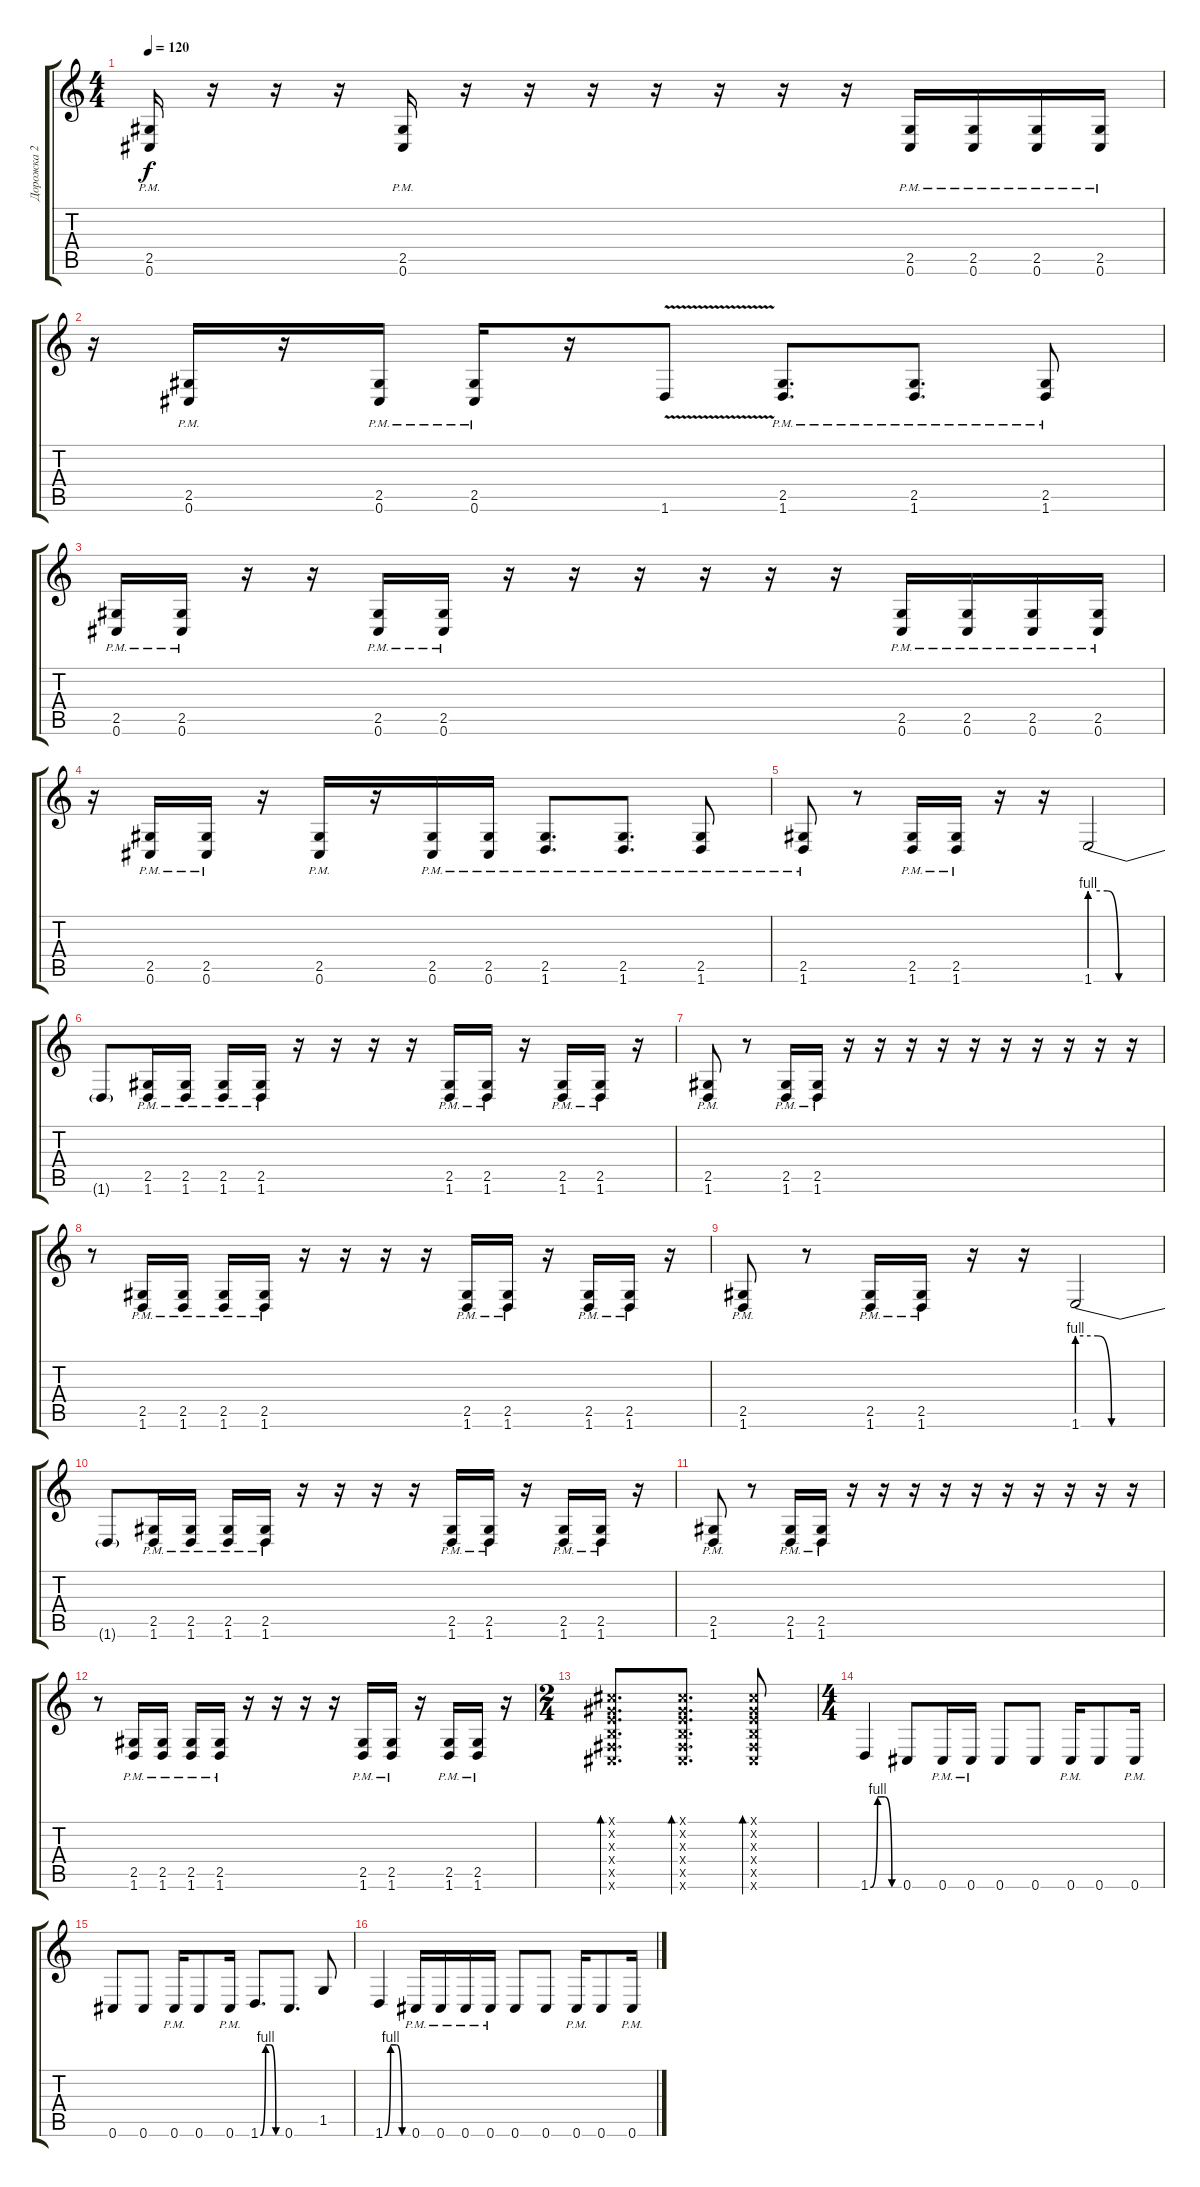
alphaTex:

\track ("Дорожка 2" "Дорожка 2") {instrument distortionguitar}
\staff {score tabs}
\tuning (Db4 Ab3 E3 B2 Gb2 Db2) {hide}
\ts (4 4)
\tempo 120
\clef g2
\ks c
(2.5{pm} 0.6{pm}).16{dy f} r.16 r.16 r.16 (2.5{pm} 0.6{pm}).16 r.16 r.16 r.16 r.16 r.16 r.16 r.16 (2.5{pm} 0.6{pm}).16 (2.5{pm} 0.6{pm}).16 (2.5{pm} 0.6{pm}).16 (2.5{pm} 0.6{pm}).16 |
r.16 (2.5{pm} 0.6{pm}).16 r.16 (2.5{pm} 0.6{pm}).16 (2.5{pm} 0.6{pm}).16 r.16 1.6{v}.8 (2.5{pm} 1.6{pm}).8{d} (2.5{pm} 1.6{pm}).8{d} (2.5{pm} 1.6{pm}).8 |
(2.5{pm} 0.6{pm}).16 (2.5{pm} 0.6{pm}).16 r.16 r.16 (2.5{pm} 0.6{pm}).16 (2.5{pm} 0.6{pm}).16 r.16 r.16 r.16 r.16 r.16 r.16 (2.5{pm} 0.6{pm}).16 (2.5{pm} 0.6{pm}).16 (2.5{pm} 0.6{pm}).16 (2.5{pm} 0.6{pm}).16 |
r.16 (2.5{pm} 0.6{pm}).16 (2.5{pm} 0.6{pm}).16 r.16 (2.5{pm} 0.6{pm}).16 r.16 (2.5{pm} 0.6{pm}).16 (2.5{pm} 0.6{pm}).16 (2.5{pm} 1.6{pm}).8{d} (2.5{pm} 1.6{pm}).8{d} (2.5{pm} 1.6{pm}).8 |
(2.5{pm} 1.6{pm}).8 r.8 (2.5{pm} 1.6{pm}).16 (2.5{pm} 1.6{pm}).16 r.16 r.16 1.6{be (custom 0 4 15 4 25 0 40 0 60 0)}.2 |
1.6{t}.8 (2.5{pm} 1.6{pm}).16 (2.5{pm} 1.6{pm}).16 (2.5{pm} 1.6{pm}).16 (2.5{pm} 1.6{pm}).16 r.16 r.16 r.16 r.16 (2.5{pm} 1.6{pm}).16 (2.5{pm} 1.6{pm}).16 r.16 (2.5{pm} 1.6{pm}).16 (2.5{pm} 1.6{pm}).16 r.16 |
(2.5{pm} 1.6{pm}).8 r.8 (2.5{pm} 1.6{pm}).16 (2.5{pm} 1.6{pm}).16 r.16 r.16 r.16 r.16 r.16 r.16 r.16 r.16 r.16 r.16 |
r.8 (2.5{pm} 1.6{pm}).16 (2.5{pm} 1.6{pm}).16 (2.5{pm} 1.6{pm}).16 (2.5{pm} 1.6{pm}).16 r.16 r.16 r.16 r.16 (2.5{pm} 1.6{pm}).16 (2.5{pm} 1.6{pm}).16 r.16 (2.5{pm} 1.6{pm}).16 (2.5{pm} 1.6{pm}).16 r.16 |
(2.5{pm} 1.6{pm}).8 r.8 (2.5{pm} 1.6{pm}).16 (2.5{pm} 1.6{pm}).16 r.16 r.16 1.6{be (custom 0 4 15 4 25 0 40 0 60 0)}.2 |
1.6{t}.8 (2.5{pm} 1.6{pm}).16 (2.5{pm} 1.6{pm}).16 (2.5{pm} 1.6{pm}).16 (2.5{pm} 1.6{pm}).16 r.16 r.16 r.16 r.16 (2.5{pm} 1.6{pm}).16 (2.5{pm} 1.6{pm}).16 r.16 (2.5{pm} 1.6{pm}).16 (2.5{pm} 1.6{pm}).16 r.16 |
(2.5{pm} 1.6{pm}).8 r.8 (2.5{pm} 1.6{pm}).16 (2.5{pm} 1.6{pm}).16 r.16 r.16 r.16 r.16 r.16 r.16 r.16 r.16 r.16 r.16 |
r.8 (2.5{pm} 1.6{pm}).16 (2.5{pm} 1.6{pm}).16 (2.5{pm} 1.6{pm}).16 (2.5{pm} 1.6{pm}).16 r.16 r.16 r.16 r.16 (2.5{pm} 1.6{pm}).16 (2.5{pm} 1.6{pm}).16 r.16 (2.5{pm} 1.6{pm}).16 (2.5{pm} 1.6{pm}).16 r.16 |
\ts (2 4)
(0.1{x} 0.2{x} 0.3{x} 0.4{x} 0.5{x} 0.6{x}).8{d bd 30} (0.1{x} 0.2{x} 0.3{x} 0.4{x} 0.5{x} 0.6{x}).8{d bd 30} (0.1{x} 0.2{x} 0.3{x} 0.4{x} 0.5{x} 0.6{x}).8{bd 30} |
\ts (4 4)
1.6{be (custom 0 0 15 4 30 4 45 0 60 0)}.4 0.6.8 0.6{pm}.16 0.6{pm}.16 0.6.8 0.6.8 0.6{pm}.16 0.6.8 0.6{pm}.16 |
0.6.8 0.6.8 0.6{pm}.16 0.6.8 0.6{pm}.16 1.6{be (custom 0 0 15 4 30 4 45 0 60 0)}.8{d} 0.6.8{d} 1.5.8 |
1.6{be (custom 0 0 15 4 30 4 45 0 60 0)}.4 0.6{pm}.16 0.6{pm}.16 0.6{pm}.16 0.6{pm}.16 0.6.8 0.6.8 0.6{pm}.16 0.6.8 0.6{pm}.16
